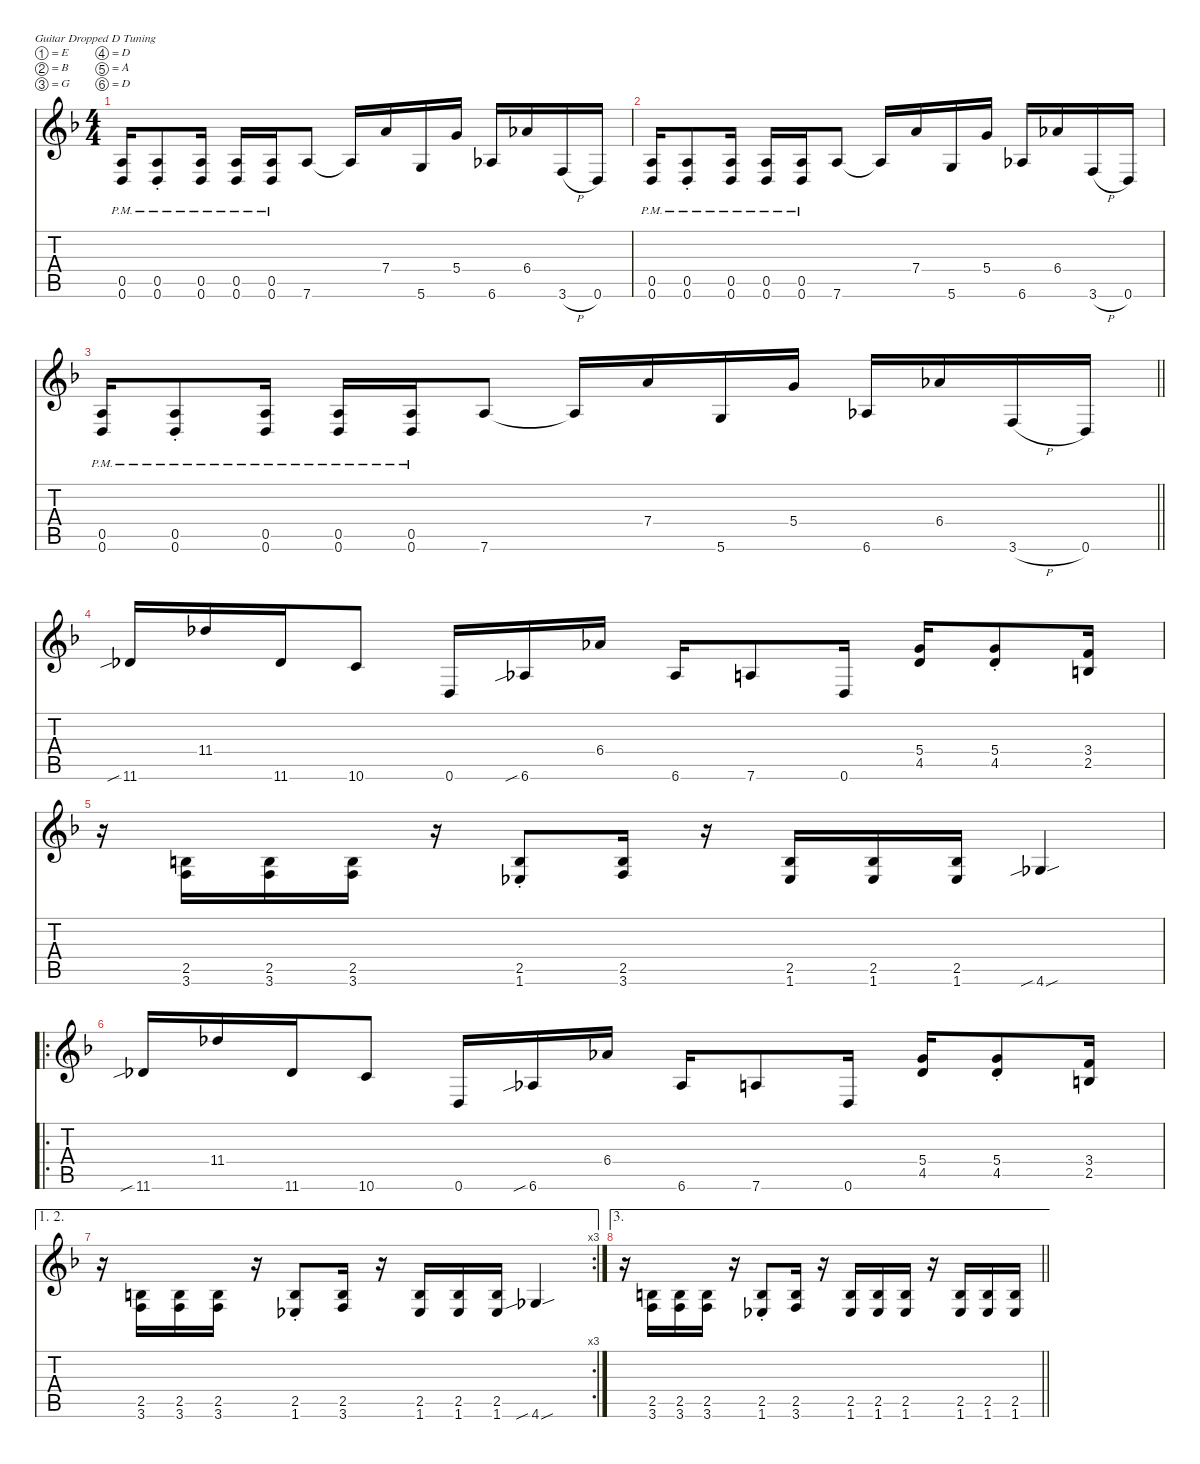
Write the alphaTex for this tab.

\defaultSystemsLayout 4
\hideDynamics
\bracketExtendMode nobrackets
\singleTrackTrackNamePolicy hidden
\multiTrackTrackNamePolicy hidden
\otherSystemsTrackNameOrientation horizontal
\track ("Guitar 1" "Guitar 1") {defaultSystemsLayout 4 instrument distortionguitar}
\staff {score tabs}
\tuning (E4 B3 G3 D3 A2 D2)
\ts (4 4)
\tempo (85 hide)
\clef g2
\ks dminor
(0.5{pm acc forcenatural} 0.6{pm acc forcenatural}).16{dy fff beam Up} (0.5{pm st acc forcenatural} 0.6{pm st acc forcenatural}).8{beam Up} (0.5{pm acc forcenatural} 0.6{pm acc forcenatural}).16{beam Up} (0.5{pm acc forcenatural} 0.6{pm acc forcenatural}).16{beam Up} (0.5{pm acc forcenatural} 0.6{pm acc forcenatural}).16{beam Up} 7.6{acc forcenatural}.8{beam Up} 7.6{t acc forcenatural}.16{beam Up} 7.4{acc forcenatural}.16{beam Up} 5.6{acc forcenatural}.16{beam Up} 5.4{acc forcenatural}.16{beam Up} 6.6{acc b}.16{beam Up} 6.4{acc b}.16{beam Up} 3.6{h acc forcenatural}.16{beam Up} 0.6{acc forcenatural}.16{beam Up} |
\tempo (84 hide)
(0.5{pm acc forcenatural} 0.6{pm acc forcenatural}).16{beam Up} (0.5{pm st acc forcenatural} 0.6{pm st acc forcenatural}).8{beam Up} (0.5{pm acc forcenatural} 0.6{pm acc forcenatural}).16{beam Up} (0.5{pm acc forcenatural} 0.6{pm acc forcenatural}).16{beam Up} (0.5{pm acc forcenatural} 0.6{pm acc forcenatural}).16{beam Up} 7.6{acc forcenatural}.8{beam Up} 7.6{t acc forcenatural}.16{beam Up} 7.4{acc forcenatural}.16{beam Up} 5.6{acc forcenatural}.16{beam Up} 5.4{acc forcenatural}.16{beam Up} 6.6{acc b}.16{beam Up} 6.4{acc b}.16{beam Up} 3.6{h acc forcenatural}.16{beam Up} 0.6{acc forcenatural}.16{beam Up} |
\tempo (85 hide)
\barLineRight lightlight
(0.5{pm acc forcenatural} 0.6{pm acc forcenatural}).16{beam Up} (0.5{pm st acc forcenatural} 0.6{pm st acc forcenatural}).8{beam Up} (0.5{pm acc forcenatural} 0.6{pm acc forcenatural}).16{beam Up} (0.5{pm acc forcenatural} 0.6{pm acc forcenatural}).16{beam Up} (0.5{pm acc forcenatural} 0.6{pm acc forcenatural}).16{beam Up} 7.6{acc forcenatural}.8{beam Up} 7.6{t acc forcenatural}.16{beam Up} 7.4{acc forcenatural}.16{beam Up} 5.6{acc forcenatural}.16{beam Up} 5.4{acc forcenatural}.16{beam Up} 6.6{acc b}.16{beam Up} 6.4{acc b}.16{beam Up} 3.6{h acc forcenatural}.16{beam Up} 0.6{acc forcenatural}.16{beam Up} |
\tempo (84 hide)
11.6{sib acc b}.16{beam Up} 11.4{acc b}.16{beam Up} 11.6{acc b}.16{beam Up} 10.6{acc forcenatural}.8{beam Up} 0.6{acc forcenatural}.16{beam Up} 6.6{sib acc b}.16{beam Up} 6.4{acc b}.16{beam Up} 6.6{acc b}.16{beam Up} 7.6{acc forcenatural}.8{beam Up} 0.6{acc forcenatural}.16{beam Up} (5.4{acc forcenatural} 4.5{acc b}).16{beam Up} (5.4{st acc forcenatural} 4.5{st acc b}).8{beam Up} (3.4{acc forcenatural} 2.5{acc forcenatural}).16{beam Up} |
\tempo (85 0.00625 hide)
r.16{beam Down} (2.5{acc forcenatural} 3.6{acc forcenatural}).16{beam Up} (2.5{acc forcenatural} 3.6{acc forcenatural}).16{beam Up} (2.5{acc forcenatural} 3.6{acc forcenatural}).16{beam Up} r.16{beam Up} (2.5{st acc forcenatural} 1.6{st acc b}).8{beam Up} (2.5{acc forcenatural} 3.6{acc forcenatural}).16{beam Up} r.16{beam Up} (2.5{acc forcenatural} 1.6{acc b}).16{beam Up} (2.5{acc forcenatural} 1.6{acc b}).16{beam Up} (2.5{acc forcenatural} 1.6{acc b}).16{beam Up} 4.6{sib sou acc b}.4{beam Up} |
\ro
\tempo (84 0.00625 hide)
11.6{sib acc b}.16{beam Up} 11.4{acc b}.16{beam Up} 11.6{acc b}.16{beam Up} 10.6{acc forcenatural}.8{beam Up} 0.6{acc forcenatural}.16{beam Up} 6.6{sib acc b}.16{beam Up} 6.4{acc b}.16{beam Up} 6.6{acc b}.16{beam Up} 7.6{acc forcenatural}.8{beam Up} 0.6{acc forcenatural}.16{beam Up} (5.4{acc forcenatural} 4.5{acc b}).16{beam Up} (5.4{st acc forcenatural} 4.5{st acc b}).8{beam Up} (3.4{acc forcenatural} 2.5{acc forcenatural}).16{beam Up} |
\ae (1 2)
\rc 3
\tempo (85 hide)
r.16{beam Down} (2.5{acc forcenatural} 3.6{acc forcenatural}).16{beam Up} (2.5{acc forcenatural} 3.6{acc forcenatural}).16{beam Up} (2.5{acc forcenatural} 3.6{acc forcenatural}).16{beam Up} r.16{beam Up} (2.5{st acc forcenatural} 1.6{st acc b}).8{beam Up} (2.5{acc forcenatural} 3.6{acc forcenatural}).16{beam Up} r.16{beam Up} (2.5{acc forcenatural} 1.6{acc b}).16{beam Up} (2.5{acc forcenatural} 1.6{acc b}).16{beam Up} (2.5{acc forcenatural} 1.6{acc b}).16{beam Up} 4.6{sib sou acc b}.4{beam Up} |
\ae 3
\tempo (84 hide)
\barLineRight lightlight
r.16{beam Down} (2.5{acc forcenatural} 3.6{acc forcenatural}).16{beam Up} (2.5{acc forcenatural} 3.6{acc forcenatural}).16{beam Up} (2.5{acc forcenatural} 3.6{acc forcenatural}).16{beam Up} r.16{beam Up} (2.5{st acc forcenatural} 1.6{st acc b}).8{beam Up} (2.5{acc forcenatural} 3.6{acc forcenatural}).16{beam Up} r.16{beam Up} (2.5{acc forcenatural} 1.6{acc b}).16{beam Up} (2.5{acc forcenatural} 1.6{acc b}).16{beam Up} (2.5{acc forcenatural} 1.6{acc b}).16{beam Up} r.16{beam Up} (2.5{acc forcenatural} 1.6{acc b}).16{beam Up} (2.5{acc forcenatural} 1.6{acc b}).16{beam Up} (2.5{acc forcenatural} 1.6{acc b}).16{beam Up}
